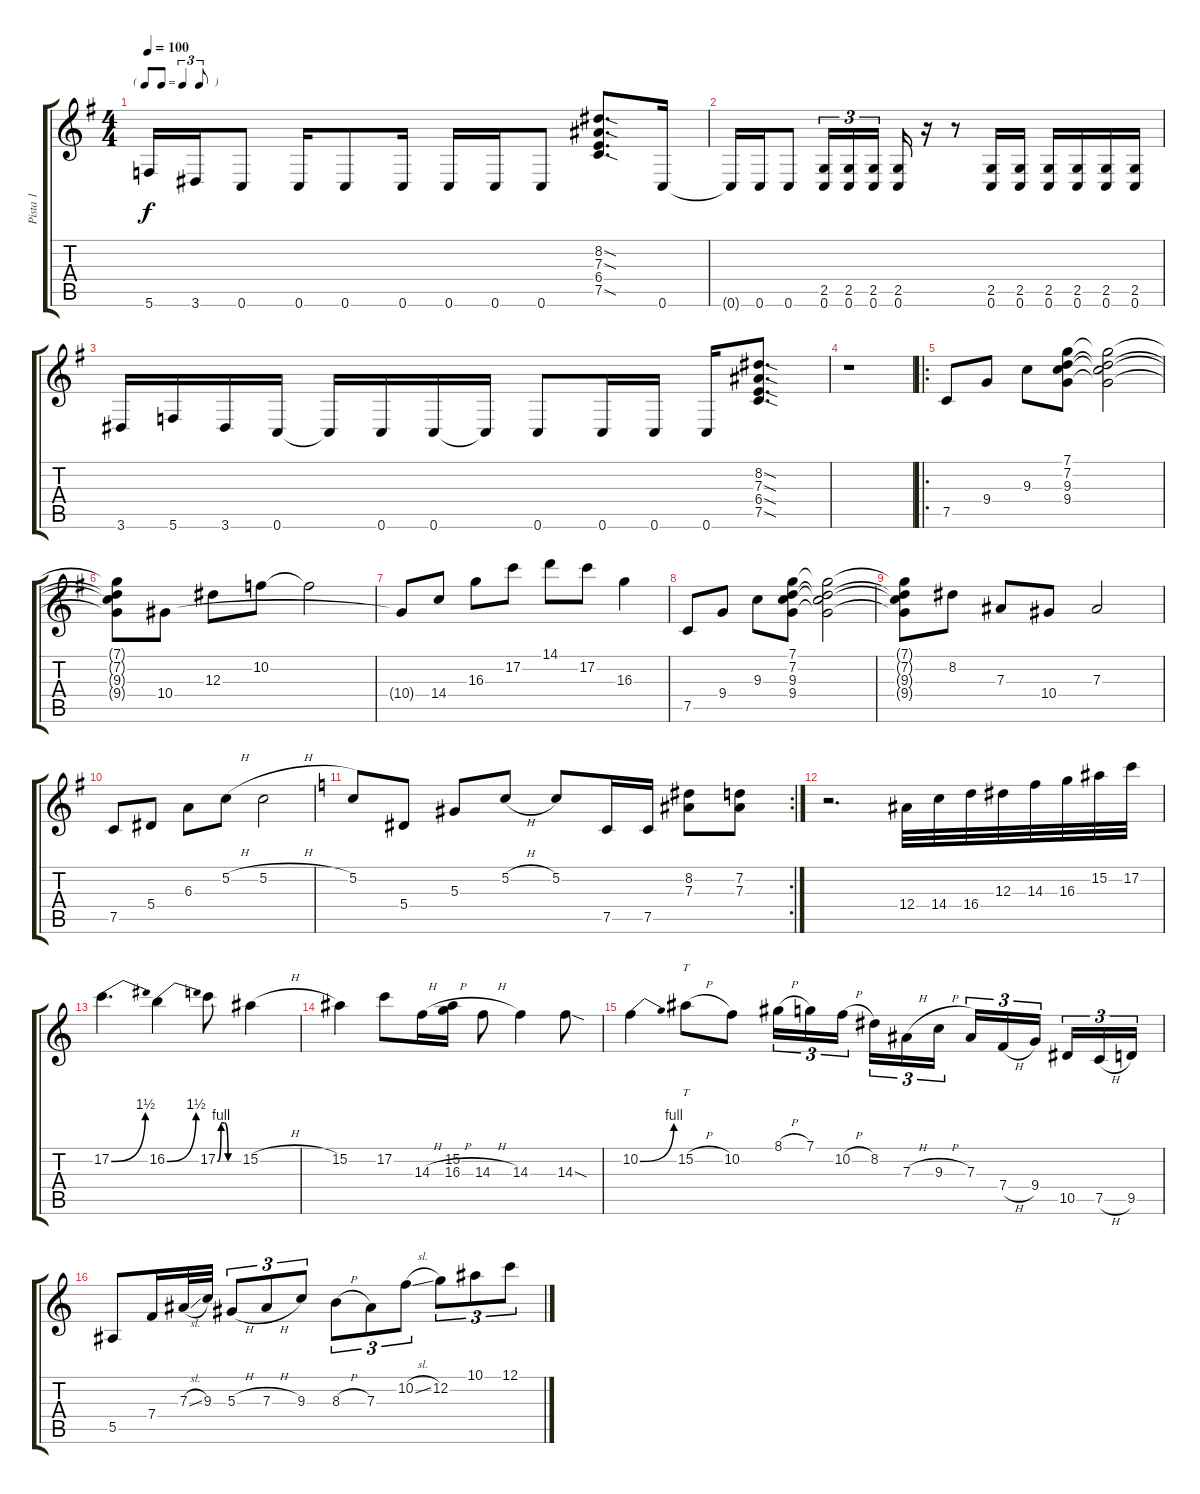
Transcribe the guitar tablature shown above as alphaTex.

\track ("Pista 1" "Pista 1") {instrument distortionguitar}
\staff {score tabs}
\tuning (C4 G3 Eb3 Bb2 F2 C2) {hide}
\ts (4 4)
\tf triplet8th
\tempo 100
\clef g2
\ks g
5.6.16{dy f instrument distortionguitar} 3.6.16 0.6.8 0.6.16 0.6.8 0.6.16 0.6.16 0.6.16 0.6.8 (8.2{sod} 7.3{sod} 6.4 7.5{sod}).8{d} 0.6.16 |
0.6{t}.16 0.6.16 0.6.8 (2.5 0.6).16{tu (3 2)} (2.5 0.6).16{tu (3 2)} (2.5 0.6).16{tu (3 2) beam splitsecondary} (2.5 0.6).16 r.16 r.8 (2.5 0.6).16 (2.5 0.6).16 (2.5 0.6).16 (2.5 0.6).16 (2.5 0.6).16 (2.5 0.6).16 |
3.6.16 5.6.16 3.6.16 0.6.16 0.6{t}.16 0.6.16 0.6.16 0.6{t}.16 0.6.8 0.6.16 0.6.16 0.6.16 (8.2{sod} 7.3{sod} 6.4{sod} 7.5{sod}).8{d} |
r.1 |
\ro
7.5.8 9.4.8 9.3.8 (7.1 7.2 9.3 9.4).8 (7.1{t} 7.2{t} 9.3{t} 9.4{t}).2 |
(7.1{t} 7.2{t} 9.3{t} 9.4{t}).8 10.4.8 12.3.8 10.2.8 10.2{t}.2 |
10.4{t}.8 14.4.8 16.3.8 17.2.8 14.1.8 17.2.8 16.3.4 |
7.5.8 9.4.8 9.3.8 (7.1 7.2 9.3 9.4).8 (7.1{t} 7.2{t} 9.3{t} 9.4{t}).2 |
(7.1{t} 7.2{t} 9.3{t} 9.4{t}).8 8.2.8 7.3.8 10.4.8 7.3.2 |
7.5.8 5.4.8 6.3.8 5.2{h}.8 5.2{h}.2 |
\rc 2
\ks c
5.2.8 5.4.8 5.3.8 5.2{h}.8 5.2.8 7.5.16 7.5.16 (8.2 7.3).8 (7.2 7.3).8 |
r.2{d} 12.4.32 14.4.32 16.4.32 12.3.32 14.3.32 16.3.32 15.2.32 17.2.32 |
17.2{be (bend 0 0 60 6)}.4{d} 16.2{be (bend 0 0 60 6)}.4 17.2{be (custom 0 0 10 4 20 4 30 0 60 0)}.8 15.2{h}.4 |
15.2.4 17.2.8 14.3{h}.16 (15.2 16.3{h}).16 14.3{h}.8 14.3.4 14.3{sod}.8 |
10.2{be (bend 0 0 60 4)}.4 15.2{h}.8{tt} 10.2.8 8.1{h}.16{tu (3 2)} 7.1.16{tu (3 2)} 10.2{h}.16{tu (3 2) beam splitsecondary} 8.2.16{tu (3 2)} 7.3{h}.16{tu (3 2)} 9.3{h}.16{tu (3 2)} 7.3.16{tu (3 2)} 7.4{h}.16{tu (3 2)} 9.4.16{tu (3 2) beam splitsecondary} 10.5.16{tu (3 2)} 7.5{h}.16{tu (3 2)} 9.5.16{tu (3 2)} |
5.5.8 7.4.16 7.3{sl}.32 9.3.32 5.3{h}.8{tu (3 2)} 7.3{h}.8{tu (3 2)} 9.3.8{tu (3 2)} 8.3{h}.8{tu (3 2)} 7.3.8{tu (3 2)} 10.2{sl}.8{tu (3 2)} 12.2.8{tu (3 2)} 10.1.8{tu (3 2)} 12.1.8{tu (3 2)}
